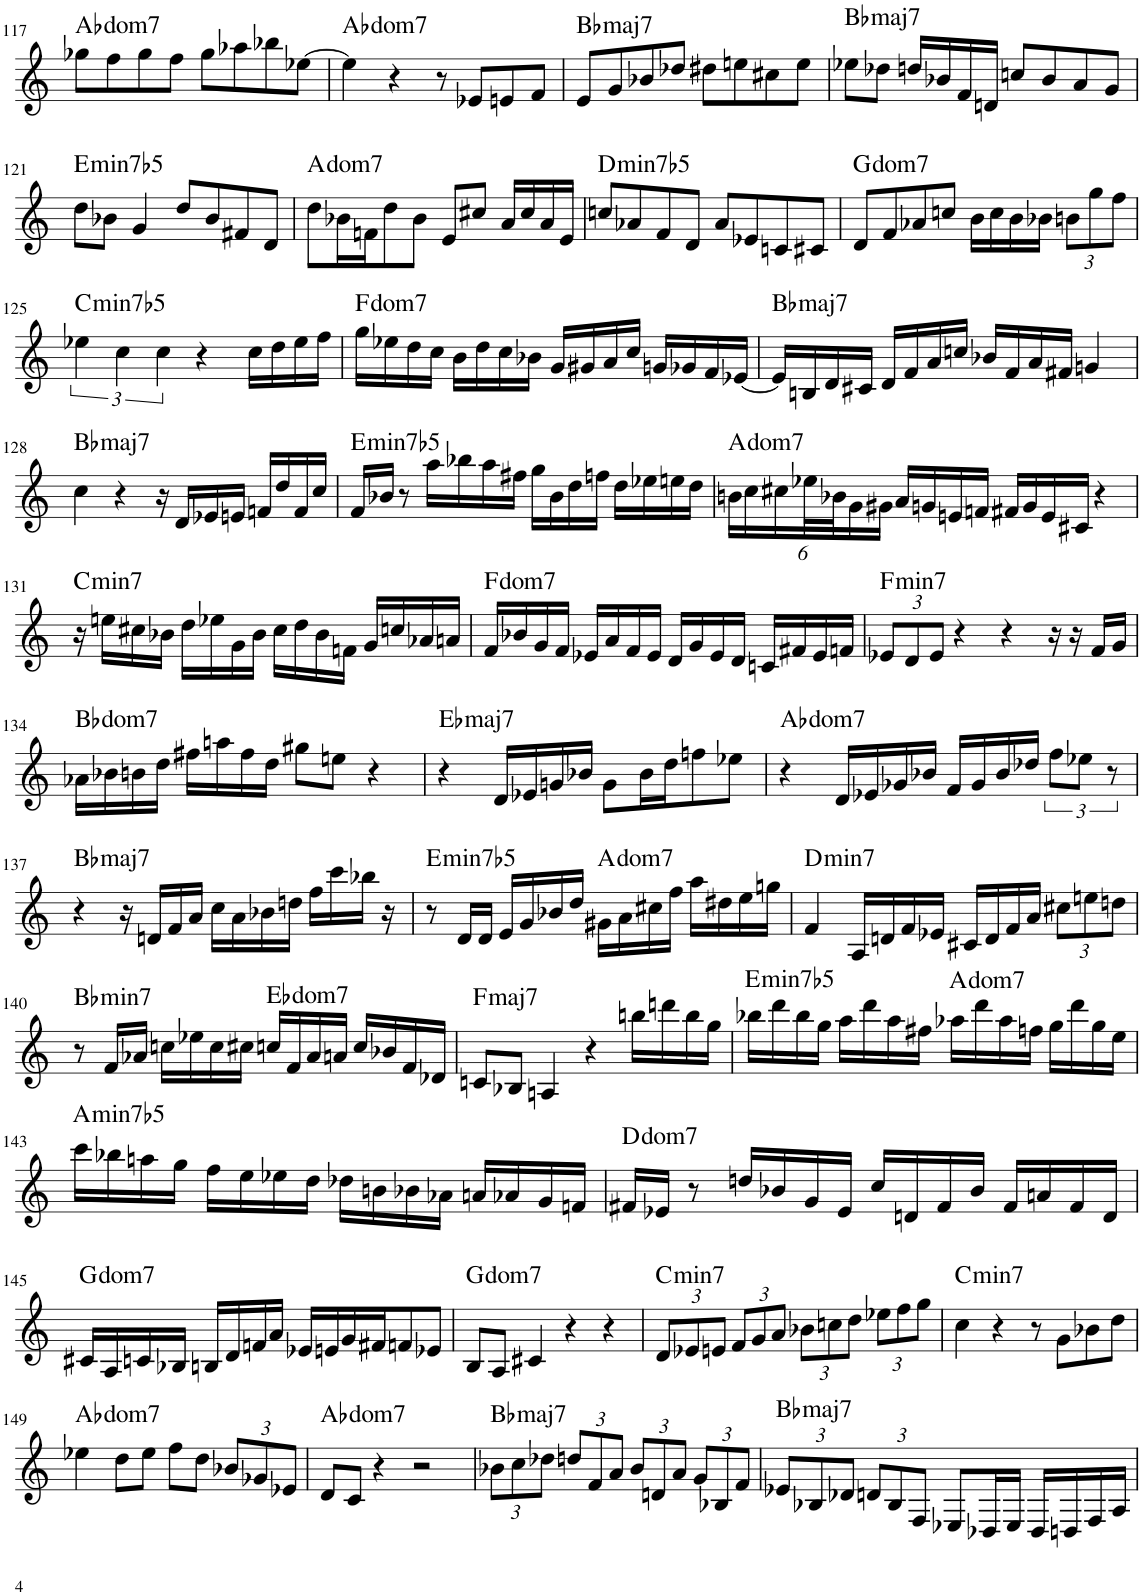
**kern	**harte
*part1	*part1
*staff1	*
*I"Piano	*
*I'Pno.	*
!!LO:PB:g=z
*clefG2	*
*k[]	*
*M4/4	*
=117	=117
!	!LO:H:kt=dom
8gg-X\L	.
8ff\	.
8gg-\	.
8ff\J	.
8gg-\L	.
8aa-X\	.
8bb-X\	.
[8ee-X\J	.
=118	=118
!	!LO:H:kt=dom
4ee-\]	.
4r	.
8r	.
8e-X/L	.
8en/	.
8f/J	.
=119	=119
!	!LO:H:kt=maj7
8e/L	Bb:maj7
8g/	.
8b-X/	.
8dd-X/J	.
8dd#X\L	.
8een\	.
8cc#X\	.
8ee\J	.
=120	=120
!	!LO:H:kt=maj7
8ee-X\L	Bb:maj7
8dd-X\J	.
16ddn/LL	.
16b-X/	.
16f/	.
16dn/JJ	.
8ccn/L	.
8b-/	.
8a/	.
8g/J	.
!!LO:LB:g=z
=121	=121
!	!LO:H:kt=min7b5
8dd\L	E:hdim7
8b-X\J	.
4g/	.
8dd/L	.
8b-/	.
8f#X/	.
8d/J	.
=122	=122
!	!LO:H:kt=dom
8dd\L	.
16b-X\L	.
16fn\J	.
8dd\	.
8b-\J	.
8e/L	.
8cc#X/J	.
16a/LL	.
16cc#/	.
16a/	.
16e/JJ	.
=123	=123
!	!LO:H:kt=min7b5
8ccn/L	D:hdim7
8a-X/	.
8f/	.
8d/J	.
8a-/L	.
8e-X/	.
8cn/	.
8c#X/J	.
=124	=124
!	!LO:H:kt=dom
8d/L	.
8f/	.
8a-X/	.
8ccn/J	.
16b\LL	.
16cc\	.
16b\	.
16b-X\JJ	.
*Xbrackettup	*
12bn\L	.
12gg\	.
12ff\J	.
!!LO:LB:g=z
=125	=125
*brackettup	*
!	!LO:H:kt=min7b5
6ee-X\	C:hdim7
6cc\	.
6cc\	.
4r	.
16cc\LL	.
16dd\	.
16ee-\	.
16ff\JJ	.
=126	=126
!	!LO:H:kt=dom
16gg\LL	.
16ee-X\	.
16dd\	.
16cc\JJ	.
16b\LL	.
16dd\	.
16cc\	.
16b-X\JJ	.
16g/LL	.
16g#X/	.
16a/	.
16cc/JJ	.
16gn/LL	.
16g-X/	.
16f/	.
[16e-X/JJ	.
=127	=127
!	!LO:H:kt=maj7
16e-/LL]	Bb:maj7
16Bn/	.
16d/	.
16c#X/JJ	.
16d/LL	.
16f/	.
16a/	.
16ccn/JJ	.
16b-X/LL	.
16f/	.
16a/	.
16f#X/JJ	.
4gn/	.
!!LO:LB:g=z
=128	=128
!	!LO:H:kt=maj7
4cc\	Bb:maj7
4r	.
16r	.
16d/LL	.
16e-X/	.
16en/JJ	.
16fn/LL	.
16dd/	.
16f/	.
16cc/JJ	.
=129	=129
!	!LO:H:kt=min7b5
16f/LL	E:hdim7
16b-X/JJ	.
8r	.
16aa\LL	.
16bb-X\	.
16aa\	.
16ff#X\JJ	.
16gg\LL	.
16b-\	.
16dd\	.
16ffn\JJ	.
16dd\LL	.
16ee-X\	.
16een\	.
16dd\JJ	.
=130	=130
*Xbrackettup	*
!	!LO:H:kt=dom
24bn\LL	.
24cc\	.
24cc#X\	.
48ee-X\L	.
48b-X\J	.
24g\	.
24g#X\JJ	.
16a/LL	.
16gn/	.
16en/	.
16fn/JJ	.
16f#X/LL	.
16g/	.
16e/	.
16c#X/JJ	.
4r	.
!!LO:LB:g=z
=131	=131
!	!LO:H:kt=min7
16r	C:min7
16een\LL	.
16cc#X\	.
16b-X\JJ	.
16dd\LL	.
16ee-X\	.
16g\	.
16b-\JJ	.
16cc#\LL	.
16dd\	.
16b-\	.
16fn\JJ	.
16g/LL	.
16ccn/	.
16a-X/	.
16an/JJ	.
=132	=132
!	!LO:H:kt=dom
16f/LL	.
16b-X/	.
16g/	.
16f/JJ	.
16e-X/LL	.
16a/	.
16f/	.
16e-/JJ	.
16d/LL	.
16g/	.
16e-/	.
16d/JJ	.
16cn/LL	.
16f#X/	.
16e-/	.
16fn/JJ	.
=133	=133
!	!LO:H:kt=min7
12e-X/L	F:min7
12d/	.
12e-/J	.
4r	.
4r	.
16r	.
16r	.
16f/LL	.
16g/JJ	.
!!LO:LB:g=z
=134	=134
!	!LO:H:kt=dom
16a-X\LL	.
16b-X\	.
16bn\	.
16dd\JJ	.
16ff#X\LL	.
16aan\	.
16ff#\	.
16dd\JJ	.
8gg#X\L	.
8een\J	.
4r	.
=135	=135
!	!LO:H:kt=maj7
4r	Eb:maj7
16d/LL	.
16e-X/	.
16gn/	.
16b-X/JJ	.
8g\L	.
16b-\L	.
16dd\J	.
8ffn\	.
8ee-X\J	.
=136	=136
!	!LO:H:kt=dom
4r	.
16d/LL	.
16e-X/	.
16g-X/	.
16b-X/JJ	.
16f/LL	.
16g-/	.
16b-/	.
16dd-X/JJ	.
*brackettup	*
12ff\L	.
12ee-X\J	.
12r	.
!!LO:LB:g=z
=137	=137
!	!LO:H:kt=maj7
4r	Bb:maj7
16r	.
16dn/LL	.
16f/	.
16a/JJ	.
16cc\LL	.
16a\	.
16b-X\	.
16ddn\JJ	.
16ff\LL	.
16ccc\	.
16bb-X\JJ	.
16r	.
=138	=138
!	!LO:H:kt=min7b5
8r	E:hdim7
16d/LL	.
16d/JJ	.
16e/LL	.
16g/	.
16b-X/	.
16dd/JJ	.
!	!LO:H:kt=dom
16g#X\LL	.
16a\	.
16cc#X\	.
16ff\JJ	.
16aa\LL	.
16dd#X\	.
16ee\	.
16ggn\JJ	.
=139	=139
!	!LO:H:kt=min7
4f/	D:min7
16A/LL	.
16dn/	.
16f/	.
16e-X/JJ	.
16c#X/LL	.
16d/	.
16f/	.
16a/JJ	.
*Xbrackettup	*
12cc#X\L	.
12een\	.
12ddn\J	.
!!LO:LB:g=z
=140	=140
!	!LO:H:kt=min7
8r	Bb:min7
16f/LL	.
16a-X/JJ	.
16ccn\LL	.
16ee-X\	.
16cc\	.
16cc#X\JJ	.
!	!LO:H:kt=dom
16ccn/LL	.
16f/	.
16a-/	.
16an/JJ	.
16cc/LL	.
16b-X/	.
16f/	.
16d-X/JJ	.
=141	=141
!	!LO:H:kt=maj7
8cn/L	F:maj7
8B-X/J	.
4An/	.
4r	.
16bbn\LL	.
16dddn\	.
16bb\	.
16gg\JJ	.
=142	=142
!	!LO:H:kt=min7b5
16bb-X\LL	E:hdim7
16ddd\	.
16bb-\	.
16gg\JJ	.
16aa\LL	.
16ddd\	.
16aa\	.
16ff#X\JJ	.
!	!LO:H:kt=dom
16aa-X\LL	.
16ddd\	.
16aa-\	.
16ffn\JJ	.
16gg\LL	.
16ddd\	.
16gg\	.
16ee\JJ	.
!!LO:LB:g=z
=143	=143
!	!LO:H:kt=min7b5
16ccc\LL	A:hdim7
16bb-X\	.
16aan\	.
16gg\JJ	.
16ff\LL	.
16ee\	.
16ee-X\	.
16dd\JJ	.
16dd-X\LL	.
16bn\	.
16b-X\	.
16a-X\JJ	.
16an/LL	.
16a-X/	.
16g/	.
16fn/JJ	.
=144	=144
!	!LO:H:kt=dom
16f#X/LL	.
16e-X/JJ	.
8r	.
16ddn/LL	.
16b-X/	.
16g/	.
16e-/JJ	.
16cc/LL	.
16dn/	.
16f#/	.
16b-/JJ	.
16f#/LL	.
16an/	.
16f#/	.
16d/JJ	.
!!LO:LB:g=z
=145	=145
!	!LO:H:kt=dom
16c#X/LL	.
16A/	.
16cn/	.
16B-X/JJ	.
16Bn/LL	.
16d/	.
16fn/	.
16a/JJ	.
16e-X/LL	.
16en/	.
16g/	.
16f#X/J	.
8fn/	.
8e-X/J	.
=146	=146
!	!LO:H:kt=dom
8B/L	.
8A/J	.
4c#X/	.
4r	.
4r	.
=147	=147
!	!LO:H:kt=min7
12d/L	C:min7
12e-X/	.
12en/J	.
12f/L	.
12g/	.
12a/J	.
12b-X\L	.
12ccn\	.
12dd\J	.
12ee-X\L	.
12ff\	.
12gg\J	.
=148	=148
!	!LO:H:kt=min7
4cc\	C:min7
4r	.
8r	.
8g\L	.
8b-X\	.
8dd\J	.
!!LO:LB:g=z
=149	=149
!	!LO:H:kt=dom
4ee-X\	.
8dd\L	.
8ee-\J	.
8ff\L	.
8dd\J	.
12b-X/L	.
12g-X/	.
12e-X/J	.
=150	=150
!	!LO:H:kt=dom
8d/L	.
8c/J	.
4r	.
2r	.
=151	=151
!	!LO:H:kt=maj7
12b-X\L	Bb:maj7
12cc\	.
12dd-X\J	.
12ddn/L	.
12f/	.
12a/J	.
12b-/L	.
12dn/	.
12a/J	.
12g/L	.
12B-X/	.
12f/J	.
=152	=152
!	!LO:H:kt=maj7
12e-X/L	Bb:maj7
12B-X/	.
12d-X/J	.
12dn/L	.
12B-/	.
12F/J	.
8E-X/L	.
16D-X/L	.
16E-/JJ	.
16D-/LL	.
16Dn/	.
16F/	.
16A/JJ	.
=	=
*-	*-
